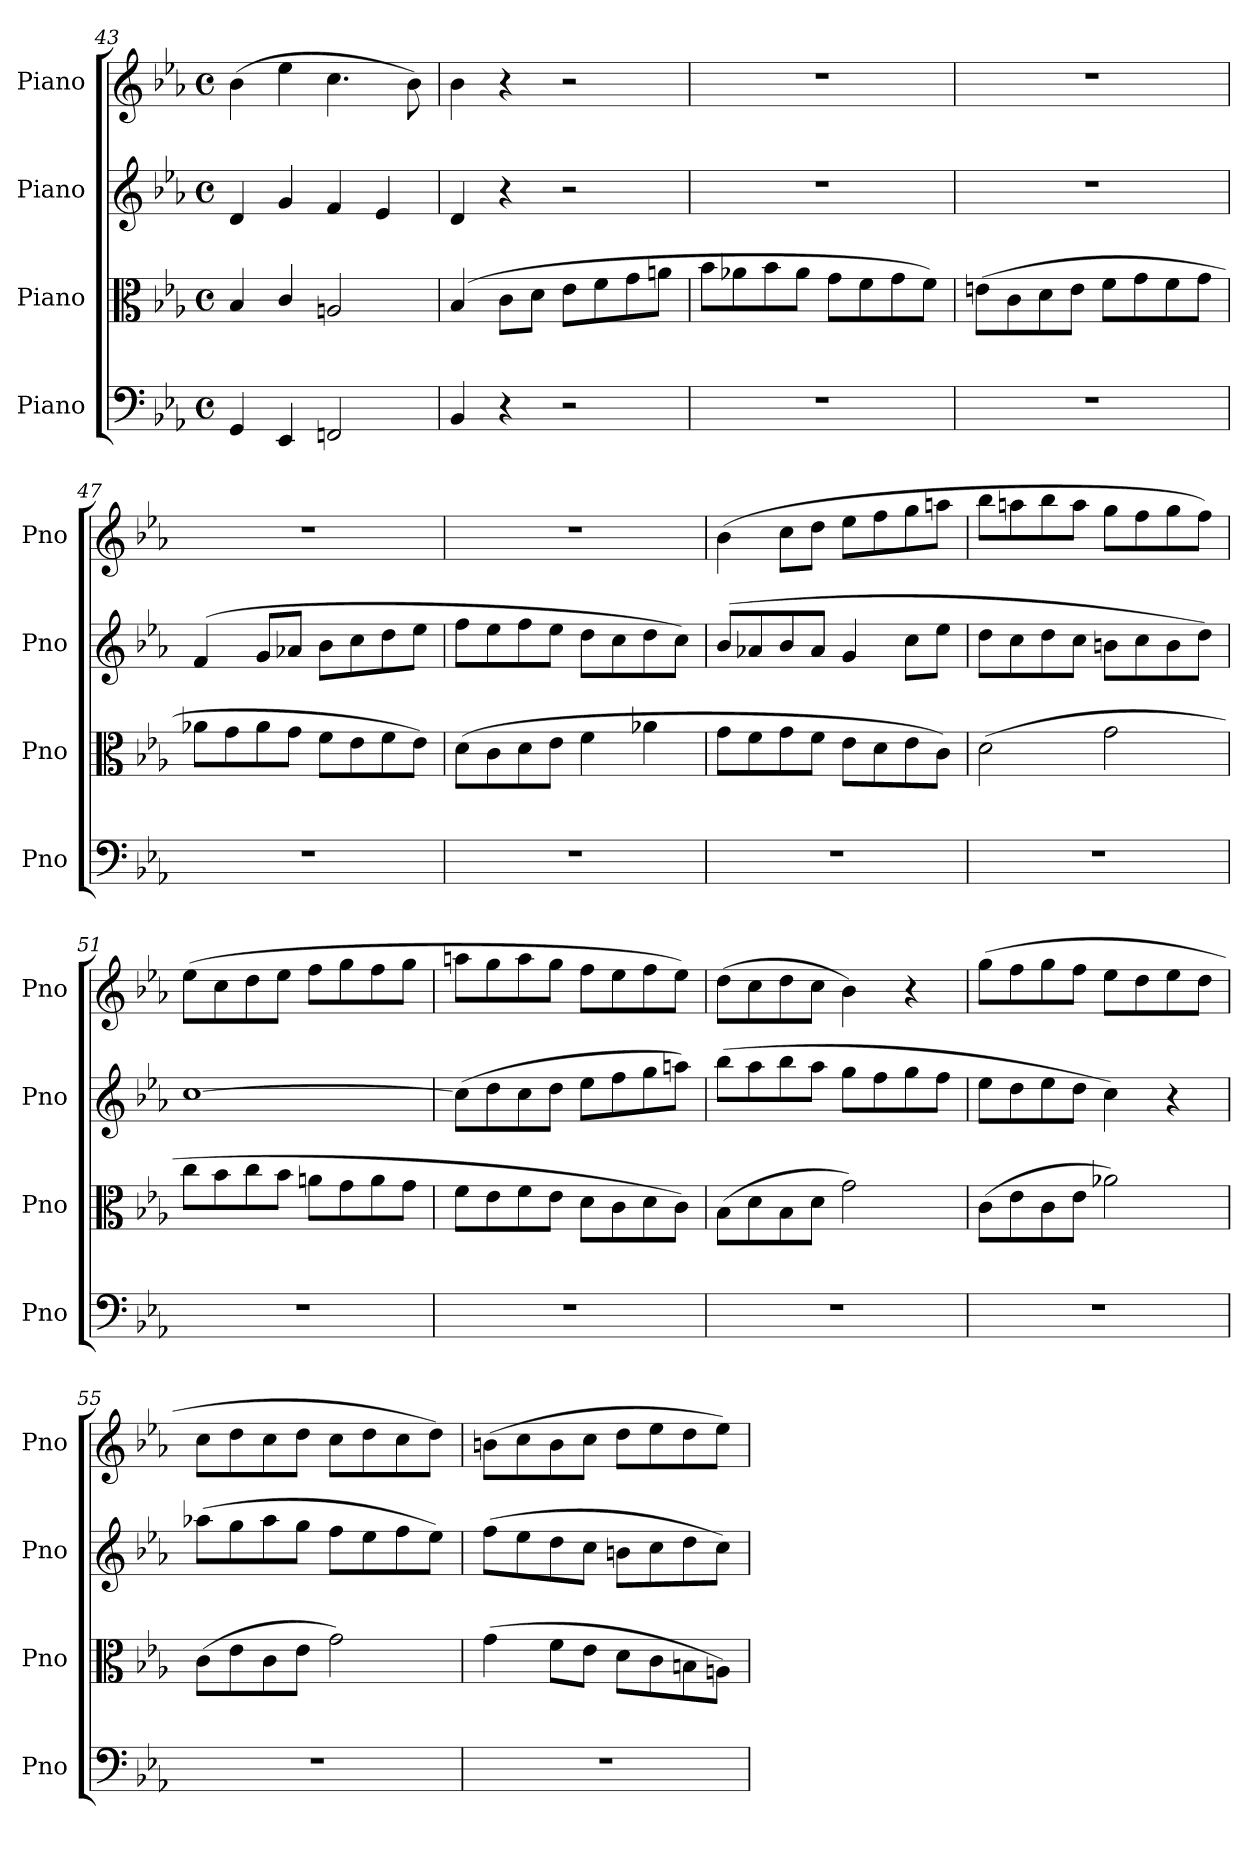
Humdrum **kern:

**kern	**kern	**kern	**kern
*part4	*part3	*part2	*part1
*staff4	*staff3	*staff2	*staff1
*I"Piano	*I"Piano	*I"Piano	*I"Piano
*I'Pno	*I'Pno	*I'Pno	*I'Pno
*clefF4	*clefC3	*clefG2	*clefG2
*k[b-e-a-]	*k[b-e-a-]	*k[b-e-a-]	*k[b-e-a-]
*M4/4	*M4/4	*M4/4	*M4/4
*met(c)	*met(c)	*met(c)	*met(c)
=43	=43	=43	=43
4GG/	4B-/	4d/	(4b-\
4EE-/	4c/	4g/	4ee-\
2FFn/	2An/	4f/	4.cc\
.	.	4e-/	.
.	.	.	8b-\)
=44	=44	=44	=44
4BB-/	(4B-/	4d/	4b-\
4r	8c\L	4r	4r
.	8d\J	.	.
2r	8e-\L	2r	2r
.	8f\	.	.
.	8g\	.	.
.	8an\J	.	.
!!LO:PB:g=z
=45	=45	=45	=45
1r	8b-\L	1r	1r
.	8a-X\	.	.
.	8b-\	.	.
.	8a-\J	.	.
.	8g\L	.	.
.	8f\	.	.
.	8g\	.	.
.	8f\J)	.	.
=46	=46	=46	=46
1r	(8en\L	1r	1r
.	8c\	.	.
.	8d\	.	.
.	8e\J	.	.
.	8f\L	.	.
.	8g\	.	.
.	8f\	.	.
.	8g\J	.	.
=47	=47	=47	=47
1r	8a-X\L	(4f/	1r
.	8g\	.	.
.	8a-\	8g/L	.
.	8g\J	8a-X/J	.
.	8f\L	8b-\L	.
.	8e-\	8cc\	.
.	8f\	8dd\	.
.	8e-\J)	8ee-\J	.
=48	=48	=48	=48
1r	(8d\L	8ff\L	1r
.	8c\	8ee-\	.
.	8d\	8ff\	.
.	8e-\J	8ee-\J	.
.	4f\	8dd\L	.
.	.	8cc\	.
.	4a-X\	8dd\	.
.	.	8cc\J)	.
=49	=49	=49	=49
1r	8g\L	(8b-/L	(4b-\
.	8f\	8a-X/	.
.	8g\	8b-/	8cc\L
.	8f\J	8a-/J	8dd\J
.	8e-\L	4g/	8ee-\L
.	8d\	.	8ff\
.	8e-\	8cc\L	8gg\
.	8c\J)	8ee-\J	8aan\J
=50	=50	=50	=50
1r	(2d\	8dd\L	8bb-\L
.	.	8cc\	8aan\
.	.	8dd\	8bb-\
.	.	8cc\J	8aa\J
.	2g\	8bn\L	8gg\L
.	.	8cc\	8ff\
.	.	8b\	8gg\
.	.	8dd\J)	8ff\J)
=51	=51	=51	=51
1r	8cc\L	[1cc	(8ee-\L
.	8b-\	.	8cc\
.	8cc\	.	8dd\
.	8b-\J	.	8ee-\J
.	8an\L	.	8ff\L
.	8g\	.	8gg\
.	8a\	.	8ff\
.	8g\J	.	8gg\J
!!LO:LB:g=z
=52	=52	=52	=52
1r	8f\L	(8cc\L]	8aan\L
.	8e-\	8dd\	8gg\
.	8f\	8cc\	8aa\
.	8e-\J	8dd\J	8gg\J
.	8d\L	8ee-\L	8ff\L
.	8c\	8ff\	8ee-\
.	8d\	8gg\	8ff\
.	8c\J)	8aan\J)	8ee-\J)
=53	=53	=53	=53
1r	(8B-\L	(8bb-\L	(8dd\L
.	8d\	8aa-\	8cc\
.	8B-\	8bb-\	8dd\
.	8d\J	8aa-\J	8cc\J
.	2g\)	8gg\L	4b-\)
.	.	8ff\	.
.	.	8gg\	4r
.	.	8ff\J	.
=54	=54	=54	=54
1r	(8c\L	8ee-\L	(8gg\L
.	8e-\	8dd\	8ff\
.	8c\	8ee-\	8gg\
.	8e-\J	8dd\J	8ff\J
.	2a-X\)	4cc\)	8ee-\L
.	.	.	8dd\
.	.	4r	8ee-\
.	.	.	8dd\J
=55	=55	=55	=55
1r	(8c\L	(8aa-X\L	8cc\L
.	8e-\	8gg\	8dd\
.	8c\	8aa-\	8cc\
.	8e-\J	8gg\J	8dd\J
.	2g\)	8ff\L	8cc\L
.	.	8ee-\	8dd\
.	.	8ff\	8cc\
.	.	8ee-\J)	8dd\J)
=56	=56	=56	=56
1r	(4g\	(8ff\L	(8bn\L
.	.	8ee-\	8cc\
.	8f\L	8dd\	8b\
.	8e-\J	8cc\J	8cc\J
.	8d\L	8bn\L	8dd\L
.	8c\	8cc\	8ee-\
.	8Bn\	8dd\	8dd\
.	8An\J)	8cc\J)	8ee-\J)
=	=	=	=
*-	*-	*-	*-
